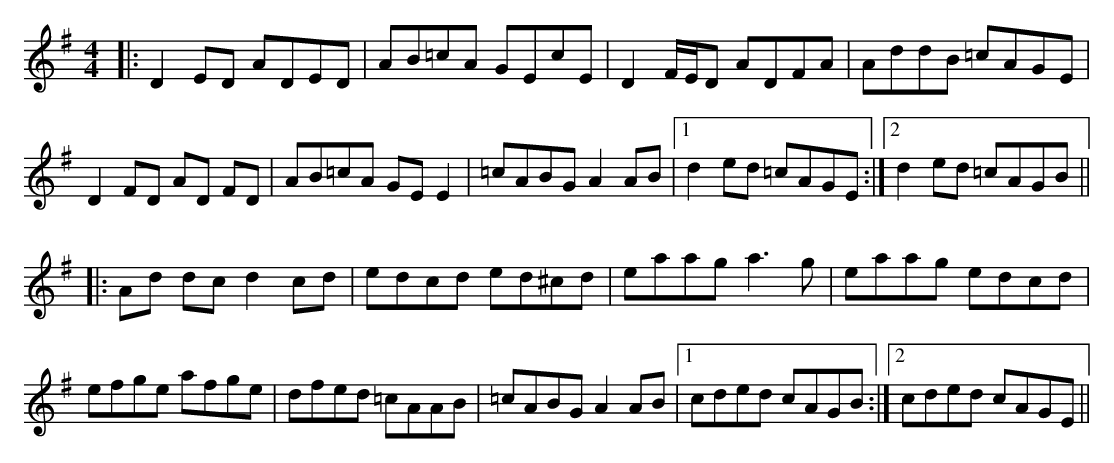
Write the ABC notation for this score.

X:1
M:4/4
K:Dmix
|:D2 ED ADED|AB=cA GEcE|D2 F/E/D ADFA|AddB =cAGE|
D2 FD AD FD|AB=cA GE E2|=cABG A2 AB|1 d2ed =cAGE:|2 d2ed =cAGB||
|:Ad dc d2 cd|edcd ed^cd|eaag a3 g|eaag edcd|
efge afge|dfed =cAAB|=cABG A2 AB|1 cded cAGB:|2 cded cAGE||
